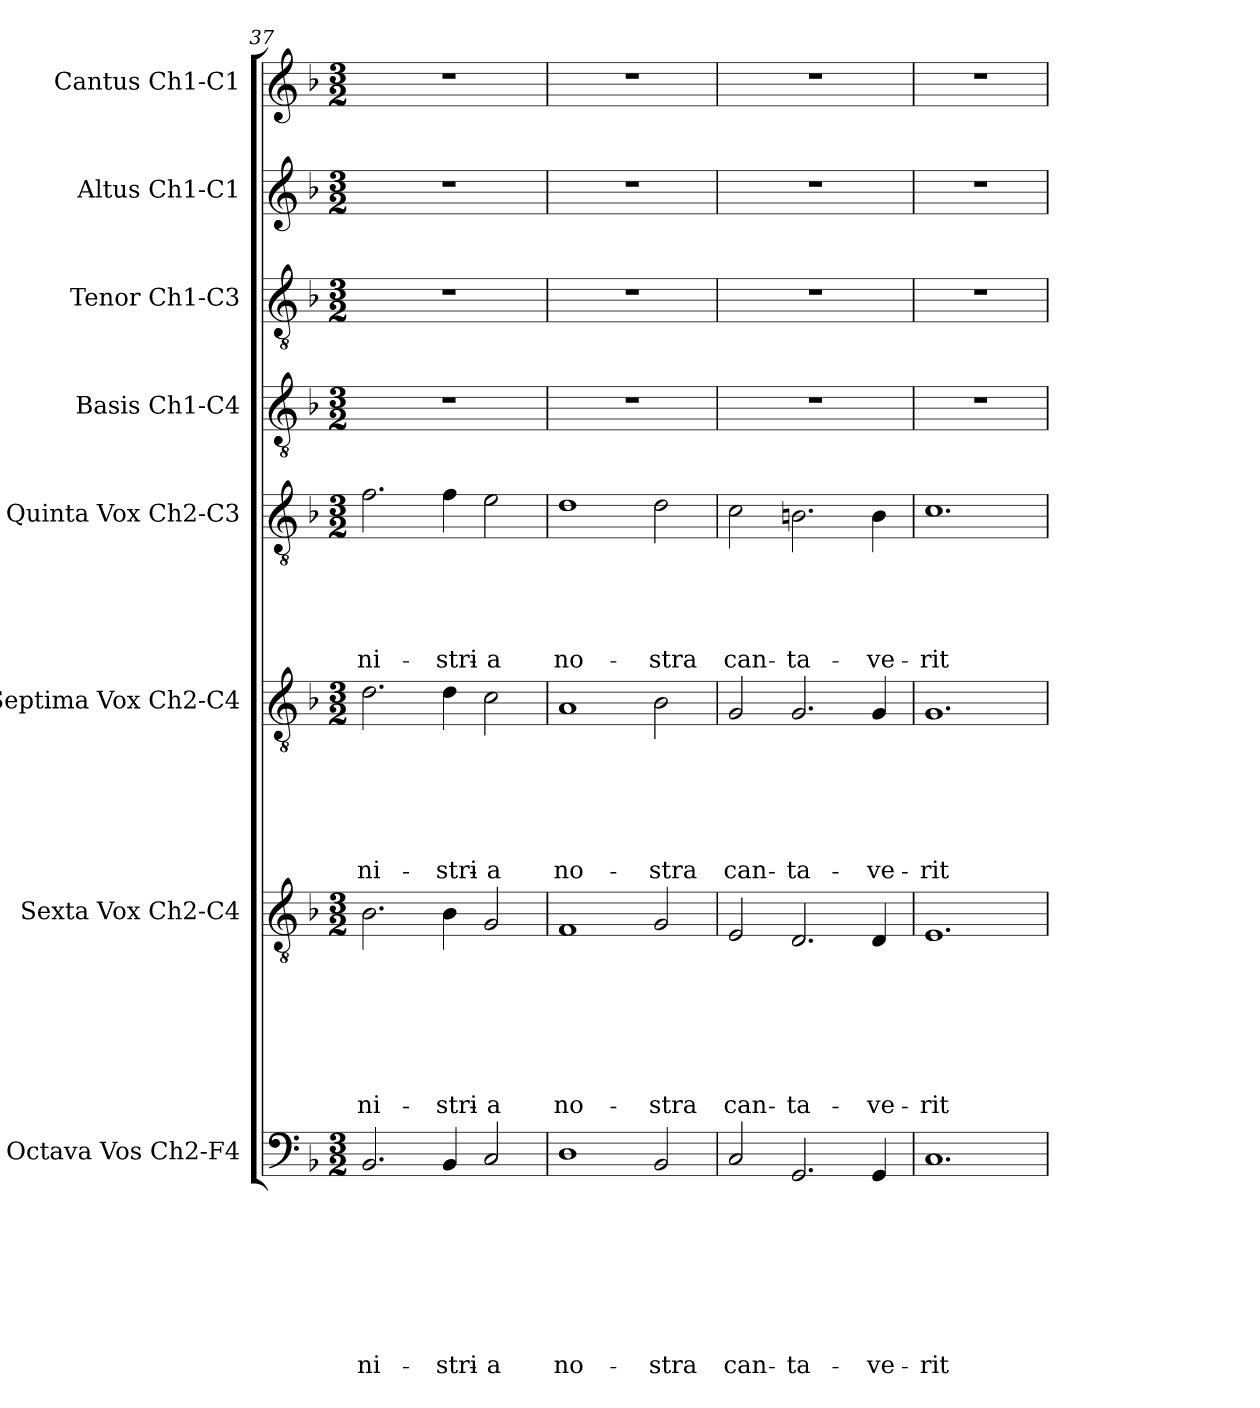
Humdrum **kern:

**kern	**text	**text	**text	**text	**text	**text	**text	**text	**kern	**text	**text	**text	**text	**text	**text	**text	**kern	**text	**text	**text	**text	**text	**text	**kern	**text	**text	**text	**text	**text	**kern	**kern	**kern	**kern
*part8	*part8	*part8	*part8	*part8	*part8	*part8	*part8	*part8	*part7	*part7	*part7	*part7	*part7	*part7	*part7	*part7	*part6	*part6	*part6	*part6	*part6	*part6	*part6	*part5	*part5	*part5	*part5	*part5	*part5	*part4	*part3	*part2	*part1
*staff8	*staff8	*staff8	*staff8	*staff8	*staff8	*staff8	*staff8	*staff8	*staff7	*staff7	*staff7	*staff7	*staff7	*staff7	*staff7	*staff7	*staff6	*staff6	*staff6	*staff6	*staff6	*staff6	*staff6	*staff5	*staff5	*staff5	*staff5	*staff5	*staff5	*staff4	*staff3	*staff2	*staff1
*I"Octava Vos Ch2-F4	*	*	*	*	*	*	*	*	*I"Sexta Vox Ch2-C4	*	*	*	*	*	*	*	*I"Septima Vox Ch2-C4	*	*	*	*	*	*	*I"Quinta Vox Ch2-C3	*	*	*	*	*	*I"Basis Ch1-C4	*I"Tenor Ch1-C3	*I"Altus Ch1-C1	*I"Cantus Ch1-C1
*	*	*	*	*	*	*	*	*	*	*	*	*	*	*	*	*	*	*	*	*	*	*	*	*	*	*	*	*	*	*I'B	*I'T	*I'A	*I'C
*clefF4	*	*	*	*	*	*	*	*	*clefGv2	*	*	*	*	*	*	*	*clefGv2	*	*	*	*	*	*	*clefGv2	*	*	*	*	*	*clefGv2	*clefGv2	*clefG2	*clefG2
*k[b-]	*	*	*	*	*	*	*	*	*k[b-]	*	*	*	*	*	*	*	*k[b-]	*	*	*	*	*	*	*k[b-]	*	*	*	*	*	*k[b-]	*k[b-]	*k[b-]	*k[b-]
*F:	*	*	*	*	*	*	*	*	*F:	*	*	*	*	*	*	*	*F:	*	*	*	*	*	*	*F:	*	*	*	*	*	*F:	*F:	*F:	*F:
*M3/2	*	*	*	*	*	*	*	*	*M3/2	*	*	*	*	*	*	*	*M3/2	*	*	*	*	*	*	*M3/2	*	*	*	*	*	*M3/2	*M3/2	*M3/2	*M3/2
=37	=37	=37	=37	=37	=37	=37	=37	=37	=37	=37	=37	=37	=37	=37	=37	=37	=37	=37	=37	=37	=37	=37	=37	=37	=37	=37	=37	=37	=37	=37	=37	=37	=37
!	!	!	!	!	!	!	!	!LO:LY:b	!	!	!	!	!	!	!	!LO:LY:b	!	!	!	!	!	!	!LO:LY:b	!	!	!	!	!	!LO:LY:b	!	!	!	!
2.BB-/	.	.	.	.	.	.	.	-ni-	2.B-\	.	.	.	.	.	.	-ni-	2.d\	.	.	.	.	.	-ni-	2.f\	.	.	.	.	-ni-	1.r	1.r	1.r	1.r
!	!	!	!	!	!	!	!	!LO:LY:b	!	!	!	!	!	!	!	!LO:LY:b	!	!	!	!	!	!	!LO:LY:b	!	!	!	!	!	!LO:LY:b	!	!	!	!
4BB-/	.	.	.	.	.	.	.	-stri-	4B-\	.	.	.	.	.	.	-stri-	4d\	.	.	.	.	.	-stri-	4f\	.	.	.	.	-stri-	.	.	.	.
!	!	!	!	!	!	!	!	!LO:LY:b	!	!	!	!	!	!	!	!LO:LY:b	!	!	!	!	!	!	!LO:LY:b	!	!	!	!	!	!LO:LY:b	!	!	!	!
2C/	.	.	.	.	.	.	.	-a	2G/	.	.	.	.	.	.	-a	2c\	.	.	.	.	.	-a	2e\	.	.	.	.	-a	.	.	.	.
=38	=38	=38	=38	=38	=38	=38	=38	=38	=38	=38	=38	=38	=38	=38	=38	=38	=38	=38	=38	=38	=38	=38	=38	=38	=38	=38	=38	=38	=38	=38	=38	=38	=38
!	!	!	!	!	!	!	!	!LO:LY:b	!	!	!	!	!	!	!	!LO:LY:b	!	!	!	!	!	!	!LO:LY:b	!	!	!	!	!	!LO:LY:b	!	!	!	!
1D	.	.	.	.	.	.	.	no-	1F	.	.	.	.	.	.	no-	1A	.	.	.	.	.	no-	1d	.	.	.	.	no-	1.r	1.r	1.r	1.r
!	!	!	!	!	!	!	!	!LO:LY:b	!	!	!	!	!	!	!	!LO:LY:b	!	!	!	!	!	!	!LO:LY:b	!	!	!	!	!	!LO:LY:b	!	!	!	!
2BB-/	.	.	.	.	.	.	.	-stra	2G/	.	.	.	.	.	.	-stra	2B-\	.	.	.	.	.	-stra	2d\	.	.	.	.	-stra	.	.	.	.
!!LO:PB:g=z
=39	=39	=39	=39	=39	=39	=39	=39	=39	=39	=39	=39	=39	=39	=39	=39	=39	=39	=39	=39	=39	=39	=39	=39	=39	=39	=39	=39	=39	=39	=39	=39	=39	=39
!	!	!	!	!	!	!	!	!LO:LY:b	!	!	!	!	!	!	!	!LO:LY:b	!	!	!	!	!	!	!LO:LY:b	!	!	!	!	!	!LO:LY:b	!	!	!	!
2C/	.	.	.	.	.	.	.	can-	2E/	.	.	.	.	.	.	can-	2G/	.	.	.	.	.	can-	2c\	.	.	.	.	can-	1.r	1.r	1.r	1.r
!	!	!	!	!	!	!	!	!LO:LY:b	!	!	!	!	!	!	!	!LO:LY:b	!	!	!	!	!	!	!LO:LY:b	!	!	!	!	!	!LO:LY:b	!	!	!	!
2.GG/	.	.	.	.	.	.	.	-ta-	2.D/	.	.	.	.	.	.	-ta-	2.G/	.	.	.	.	.	-ta-	2.Bn\	.	.	.	.	-ta-	.	.	.	.
!	!	!	!	!	!	!	!	!LO:LY:b	!	!	!	!	!	!	!	!LO:LY:b	!	!	!	!	!	!	!LO:LY:b	!	!	!	!	!	!LO:LY:b	!	!	!	!
4GG/	.	.	.	.	.	.	.	-ve-	4D/	.	.	.	.	.	.	-ve-	4G/	.	.	.	.	.	-ve-	4B\	.	.	.	.	-ve-	.	.	.	.
=40	=40	=40	=40	=40	=40	=40	=40	=40	=40	=40	=40	=40	=40	=40	=40	=40	=40	=40	=40	=40	=40	=40	=40	=40	=40	=40	=40	=40	=40	=40	=40	=40	=40
!	!	!	!	!	!	!	!	!LO:LY:b	!	!	!	!	!	!	!	!LO:LY:b	!	!	!	!	!	!	!LO:LY:b	!	!	!	!	!	!LO:LY:b	!	!	!	!
1.C	.	.	.	.	.	.	.	-rit	1.E	.	.	.	.	.	.	-rit	1.G	.	.	.	.	.	-rit	1.c	.	.	.	.	-rit	1.r	1.r	1.r	1.r
=	=	=	=	=	=	=	=	=	=	=	=	=	=	=	=	=	=	=	=	=	=	=	=	=	=	=	=	=	=	=	=	=	=
*-	*-	*-	*-	*-	*-	*-	*-	*-	*-	*-	*-	*-	*-	*-	*-	*-	*-	*-	*-	*-	*-	*-	*-	*-	*-	*-	*-	*-	*-	*-	*-	*-	*-
